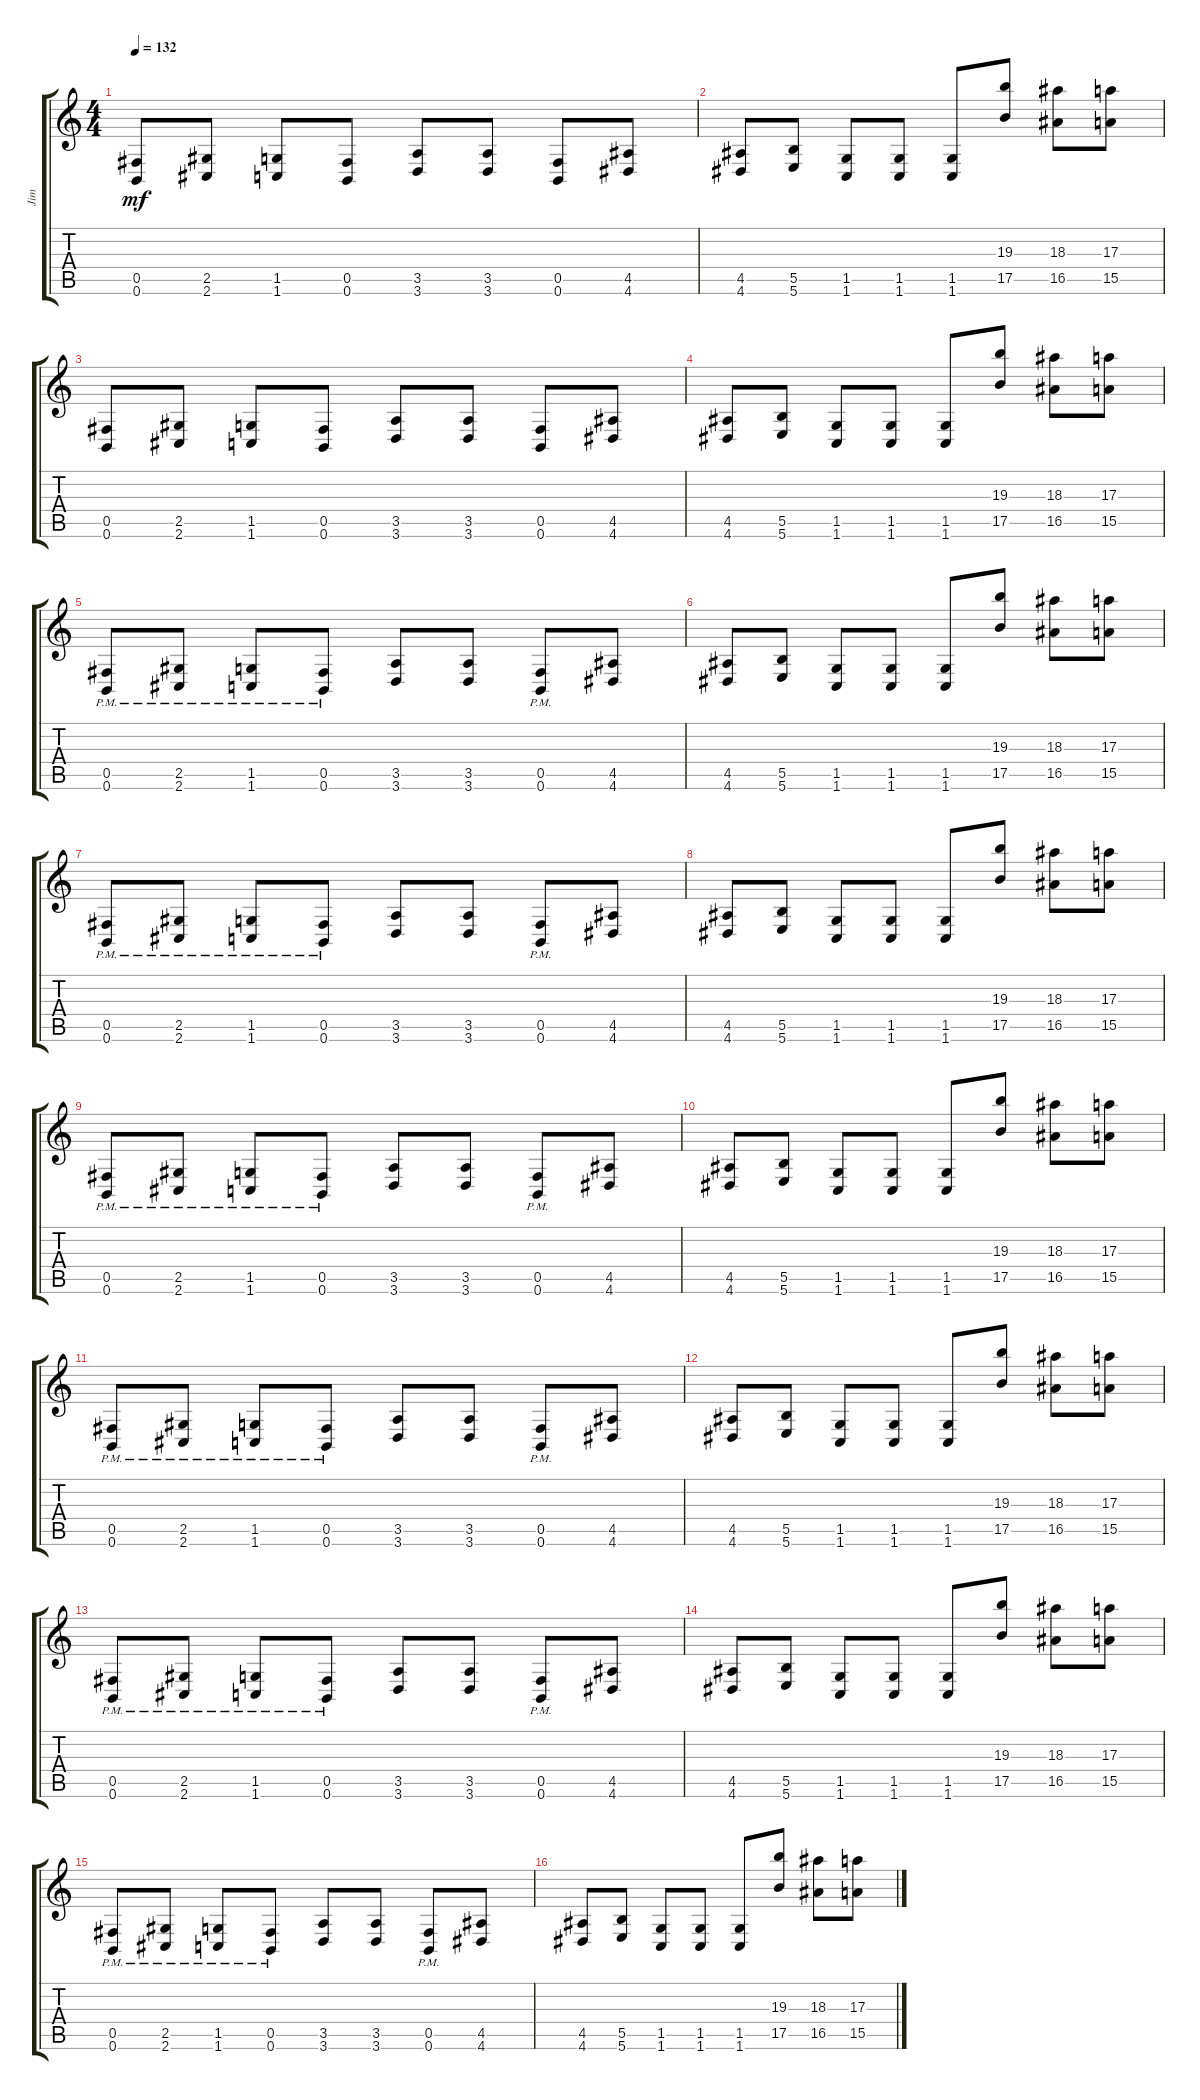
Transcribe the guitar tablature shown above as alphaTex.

\track ("Jim" "Jim") {instrument distortionguitar}
\staff {score tabs}
\tuning (Db4 Ab3 E3 B2 Gb2 B1) {hide}
\ts (4 4)
\tempo 132
\clef g2
\ks c
(0.5 0.6).8{dy mf} (2.5 2.6).8 (1.5 1.6).8 (0.5 0.6).8 (3.5 3.6).8 (3.5 3.6).8 (0.5 0.6).8 (4.5 4.6).8 |
(4.5 4.6).8 (5.5 5.6).8 (1.5 1.6).8 (1.5 1.6).8 (1.5 1.6).8 (19.3 17.5).8 (18.3 16.5).8 (17.3 15.5).8 |
(0.5 0.6).8 (2.5 2.6).8 (1.5 1.6).8 (0.5 0.6).8 (3.5 3.6).8 (3.5 3.6).8 (0.5 0.6).8 (4.5 4.6).8 |
(4.5 4.6).8 (5.5 5.6).8 (1.5 1.6).8 (1.5 1.6).8 (1.5 1.6).8 (19.3 17.5).8 (18.3 16.5).8 (17.3 15.5).8 |
(0.5{pm} 0.6{pm}).8 (2.5{pm} 2.6{pm}).8 (1.5{pm} 1.6{pm}).8 (0.5{pm} 0.6{pm}).8 (3.5 3.6).8 (3.5 3.6).8 (0.5{pm} 0.6{pm}).8 (4.5 4.6).8 |
(4.5 4.6).8 (5.5 5.6).8 (1.5 1.6).8 (1.5 1.6).8 (1.5 1.6).8 (19.3 17.5).8 (18.3 16.5).8 (17.3 15.5).8 |
(0.5{pm} 0.6{pm}).8 (2.5{pm} 2.6{pm}).8 (1.5{pm} 1.6{pm}).8 (0.5{pm} 0.6{pm}).8 (3.5 3.6).8 (3.5 3.6).8 (0.5{pm} 0.6{pm}).8 (4.5 4.6).8 |
(4.5 4.6).8 (5.5 5.6).8 (1.5 1.6).8 (1.5 1.6).8 (1.5 1.6).8 (19.3 17.5).8 (18.3 16.5).8 (17.3 15.5).8 |
(0.5{pm} 0.6{pm}).8 (2.5{pm} 2.6{pm}).8 (1.5{pm} 1.6{pm}).8 (0.5{pm} 0.6{pm}).8 (3.5 3.6).8 (3.5 3.6).8 (0.5{pm} 0.6{pm}).8 (4.5 4.6).8 |
(4.5 4.6).8 (5.5 5.6).8 (1.5 1.6).8 (1.5 1.6).8 (1.5 1.6).8 (19.3 17.5).8 (18.3 16.5).8 (17.3 15.5).8 |
(0.5{pm} 0.6{pm}).8 (2.5{pm} 2.6{pm}).8 (1.5{pm} 1.6{pm}).8 (0.5{pm} 0.6{pm}).8 (3.5 3.6).8 (3.5 3.6).8 (0.5{pm} 0.6{pm}).8 (4.5 4.6).8 |
(4.5 4.6).8 (5.5 5.6).8 (1.5 1.6).8 (1.5 1.6).8 (1.5 1.6).8 (19.3 17.5).8 (18.3 16.5).8 (17.3 15.5).8 |
(0.5{pm} 0.6{pm}).8 (2.5{pm} 2.6{pm}).8 (1.5{pm} 1.6{pm}).8 (0.5{pm} 0.6{pm}).8 (3.5 3.6).8 (3.5 3.6).8 (0.5{pm} 0.6{pm}).8 (4.5 4.6).8 |
(4.5 4.6).8 (5.5 5.6).8 (1.5 1.6).8 (1.5 1.6).8 (1.5 1.6).8 (19.3 17.5).8 (18.3 16.5).8 (17.3 15.5).8 |
(0.5{pm} 0.6{pm}).8 (2.5{pm} 2.6{pm}).8 (1.5{pm} 1.6{pm}).8 (0.5{pm} 0.6{pm}).8 (3.5 3.6).8 (3.5 3.6).8 (0.5{pm} 0.6{pm}).8 (4.5 4.6).8 |
(4.5 4.6).8 (5.5 5.6).8 (1.5 1.6).8 (1.5 1.6).8 (1.5 1.6).8 (19.3 17.5).8 (18.3 16.5).8 (17.3 15.5).8
